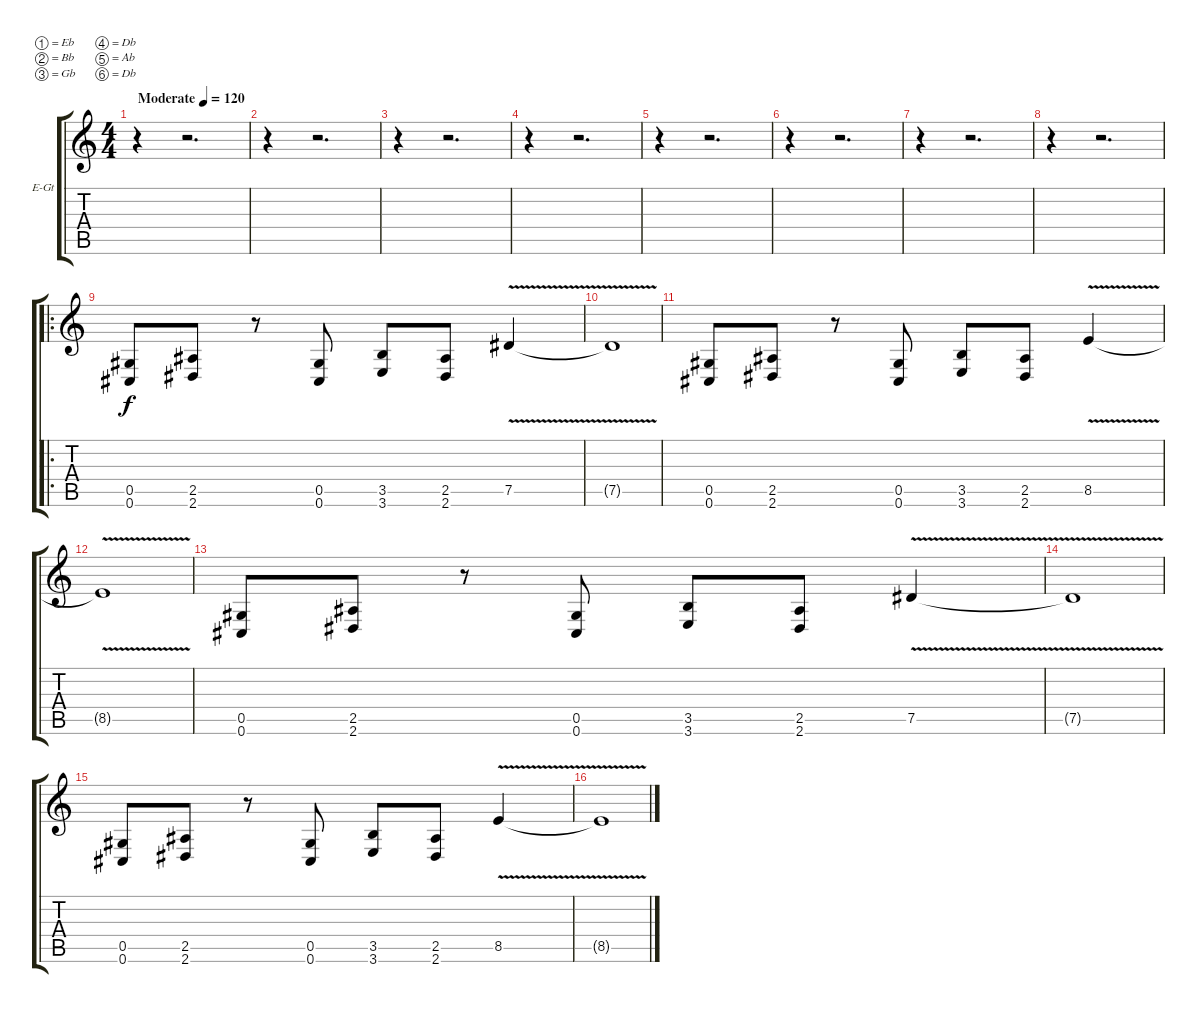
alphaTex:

\bracketExtendMode groupsimilarinstruments
\firstSystemTrackNameOrientation horizontal
\otherSystemsTrackNameOrientation horizontal
\track ("Rythm Guitar 2" "E-Gt") {instrument distortionguitar}
\staff {score tabs}
\tuning (Eb4 Bb3 Gb3 Db3 Ab2 Db2)
\ts (4 4)
\beaming (8 2 2 2 2)
\tempo (120 "Moderate")
\clef g2
\ks c
r.4{dy f instrument distortionguitar} r.2{d} |
r.4 r.2{d} |
r.4 r.2{d} |
r.4 r.2{d} |
r.4 r.2{d} |
r.4 r.2{d} |
r.4 r.2{d} |
r.4 r.2{d} |
\ro
(0.5 0.6).8 (2.5 2.6).8 r.8 (0.5 0.6).8 (3.5 3.6).8 (2.5 2.6).8 7.5{v}.4 |
7.5{v t}.1 |
(0.5 0.6).8 (2.5 2.6).8 r.8 (0.5 0.6).8 (3.5 3.6).8 (2.5 2.6).8 8.5{v}.4 |
8.5{v t}.1 |
(0.5 0.6).8 (2.5 2.6).8 r.8 (0.5 0.6).8 (3.5 3.6).8 (2.5 2.6).8 7.5{v}.4 |
7.5{v t}.1 |
(0.5 0.6).8 (2.5 2.6).8 r.8 (0.5 0.6).8 (3.5 3.6).8 (2.5 2.6).8 8.5{v}.4 |
8.5{v t}.1
